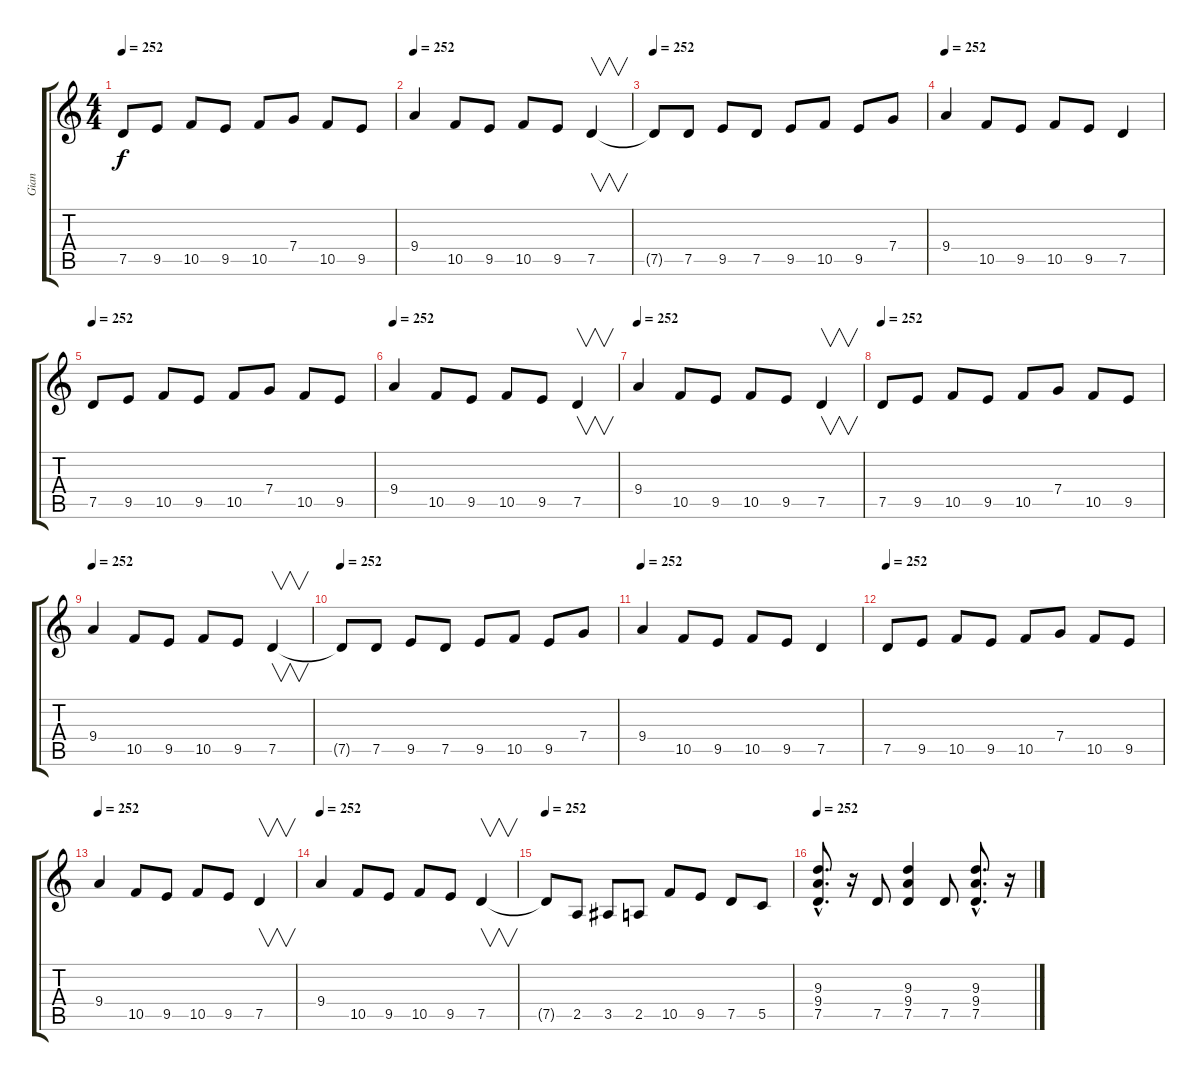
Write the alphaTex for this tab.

\track ("Gian" "Gian") {instrument distortionguitar}
\staff {score tabs}
\tuning (D4 A3 F3 C3 G2 D2) {hide}
\ts (4 4)
\tempo 252
\clef g2
\ks c
7.5.8{dy f} 9.5.8 10.5.8 9.5.8 10.5.8 7.4.8 10.5.8 9.5.8 |
\tempo 252
9.4.4 10.5.8 9.5.8 10.5.8 9.5.8 7.5.4{v} |
\tempo 252
7.5{t}.8 7.5.8 9.5.8 7.5.8 9.5.8 10.5.8 9.5.8 7.4.8 |
\tempo 252
9.4.4 10.5.8 9.5.8 10.5.8 9.5.8 7.5.4 |
\tempo 252
7.5.8 9.5.8 10.5.8 9.5.8 10.5.8 7.4.8 10.5.8 9.5.8 |
\tempo 252
9.4.4 10.5.8 9.5.8 10.5.8 9.5.8 7.5.4{v} |
\tempo 252
9.4.4 10.5.8 9.5.8 10.5.8 9.5.8 7.5.4{v} |
\tempo 252
7.5.8 9.5.8 10.5.8 9.5.8 10.5.8 7.4.8 10.5.8 9.5.8 |
\tempo 252
9.4.4 10.5.8 9.5.8 10.5.8 9.5.8 7.5.4{v} |
\tempo 252
7.5{t}.8 7.5.8 9.5.8 7.5.8 9.5.8 10.5.8 9.5.8 7.4.8 |
\tempo 252
9.4.4 10.5.8 9.5.8 10.5.8 9.5.8 7.5.4 |
\tempo 252
7.5.8 9.5.8 10.5.8 9.5.8 10.5.8 7.4.8 10.5.8 9.5.8 |
\tempo 252
9.4.4 10.5.8 9.5.8 10.5.8 9.5.8 7.5.4{v} |
\tempo 252
9.4.4 10.5.8 9.5.8 10.5.8 9.5.8 7.5.4{v} |
\tempo 252
7.5{t}.8 2.5.8 3.5.8 2.5.8 10.5.8 9.5.8 7.5.8 5.5.8 |
\tempo 252
(9.3{hac} 9.4{hac} 7.5{hac}).8{d} r.16 7.5.8 (9.3 9.4 7.5).4 7.5.8 (9.3{hac} 9.4{hac} 7.5{hac}).8{d} r.16
